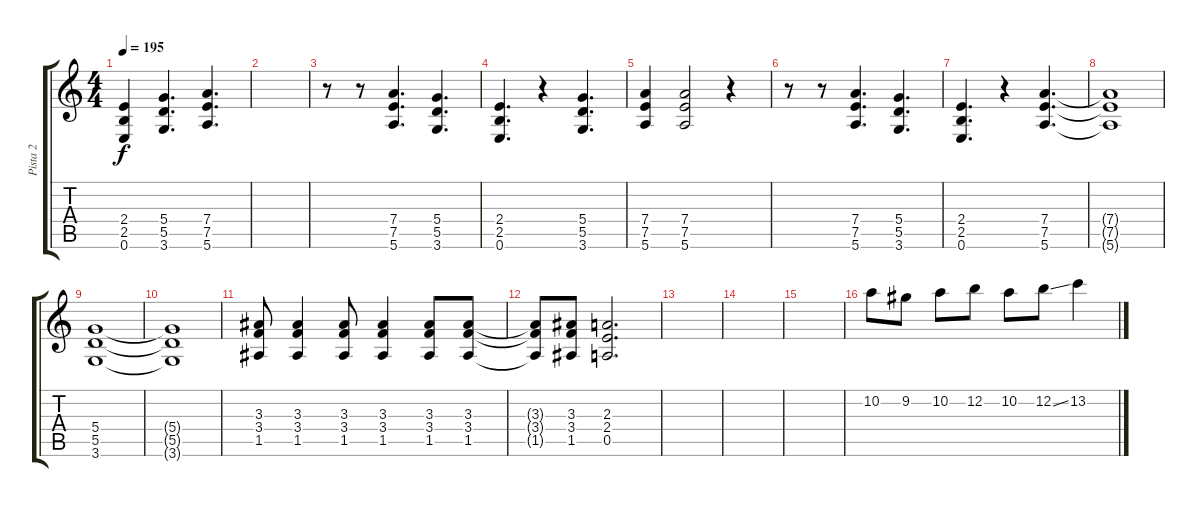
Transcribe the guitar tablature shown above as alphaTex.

\track ("Pista 2" "Pista 2") {instrument overdrivenguitar}
\staff {score tabs}
\tuning (E4 B3 G3 D3 A2 E2) {hide}
\ts (4 4)
\tempo 195
\clef g2
\ks c
(2.4 2.5 0.6).4{dy f} (5.4 5.5 3.6).4{d} (7.4 7.5 5.6).4{d} |
|
r.8 r.8 (7.4 7.5 5.6).4{d} (5.4 5.5 3.6).4{d} |
(2.4 2.5 0.6).4{d} r.4 (5.4 5.5 3.6).4{d} |
(7.4 7.5 5.6).4 (7.4 7.5 5.6).2 r.4 |
r.8 r.8 (7.4 7.5 5.6).4{d} (5.4 5.5 3.6).4{d} |
(2.4 2.5 0.6).4{d} r.4 (7.4 7.5 5.6).4{d} |
(7.4{t} 7.5{t} 5.6{t}).1 |
(5.4 5.5 3.6).1 |
(5.4{t} 5.5{t} 3.6{t}).1 |
(3.3 3.4 1.5).8 (3.3 3.4 1.5).4 (3.3 3.4 1.5).8 (3.3 3.4 1.5).4 (3.3 3.4 1.5).8 (3.3 3.4 1.5).8 |
(3.3{t} 3.4{t} 1.5{t}).8 (3.3 3.4 1.5).8 (2.3 2.4 0.5).2{d} |
|
|
|
10.2.8 9.2.8 10.2.8 12.2.8 10.2.8 12.2{ss}.8 13.2.4
